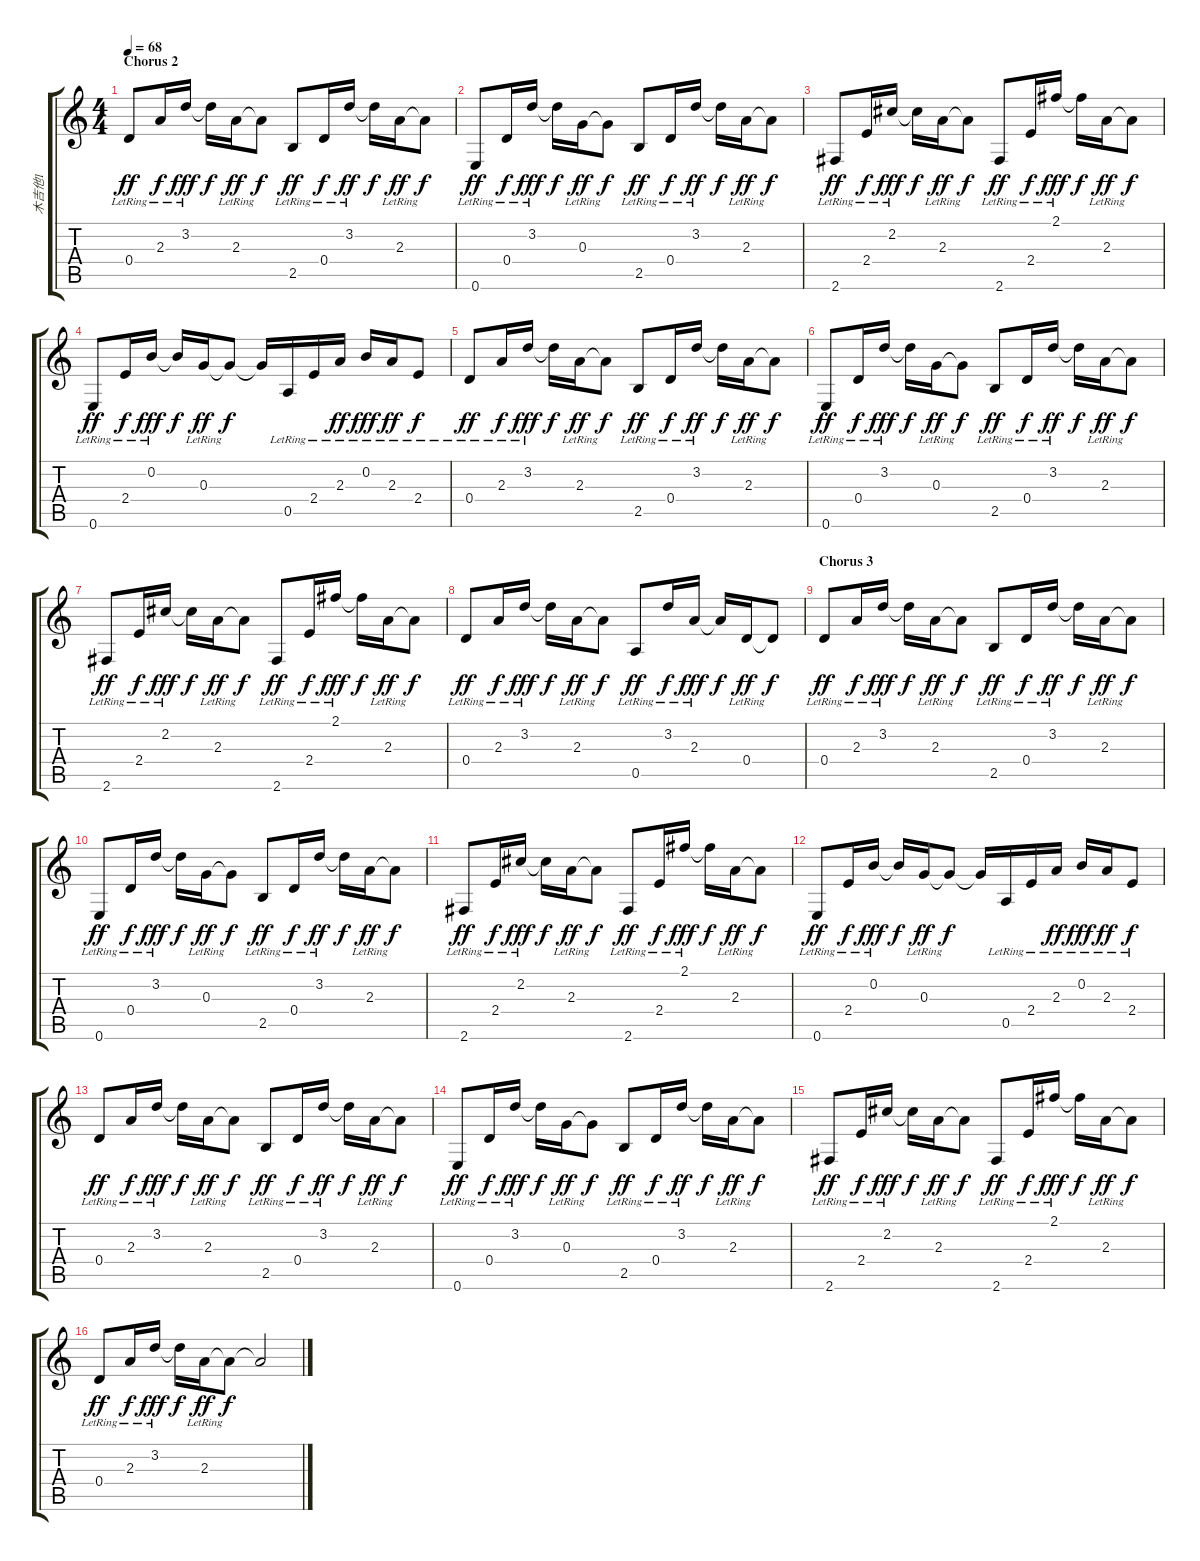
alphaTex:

\track ("木吉他1" "木吉他1") {instrument acousticguitarsteel}
\staff {score tabs}
\tuning (E4 B3 G3 D3 A2 E2) {hide}
\ts (4 4)
\section ("" "Chorus 2")
\tempo 68
\clef g2
\ks c
0.4{lr}.8{dy ff} 2.3{lr}.16{dy f} 3.2{lr}.16{dy fff} 3.2{t}.16{dy f} 2.3{lr}.16{dy ff} 2.3{t}.8{dy f} 2.5{lr}.8{dy ff} 0.4{lr}.16{dy f} 3.2{lr}.16{dy ff} 3.2{t}.16{dy f} 2.3{lr}.16{dy ff} 2.3{t}.8{dy f} |
0.6{lr}.8{dy ff} 0.4{lr}.16{dy f} 3.2{lr}.16{dy fff} 3.2{t}.16{dy f} 0.3{lr}.16{dy ff} 0.3{t}.8{dy f} 2.5{lr}.8{dy ff} 0.4{lr}.16{dy f} 3.2{lr}.16{dy ff} 3.2{t}.16{dy f} 2.3{lr}.16{dy ff} 2.3{t}.8{dy f} |
2.6{lr}.8{dy ff} 2.4{lr}.16{dy f} 2.2{lr}.16{dy fff} 2.2{t}.16{dy f} 2.3{lr}.16{dy ff} 2.3{t}.8{dy f} 2.6{lr}.8{dy ff} 2.4{lr}.16{dy f} 2.1{lr}.16{dy fff} 2.1{t}.16{dy f} 2.3{lr}.16{dy ff} 2.3{t}.8{dy f} |
0.6{lr}.8{dy ff} 2.4{lr}.16{dy f} 0.2{lr}.16{dy fff} 0.2{t}.16{dy f} 0.3{lr}.16{dy ff} 0.3{t}.8{dy f} 0.3{t}.16 0.5{lr}.16 2.4{lr}.16 2.3{lr}.16{dy ff} 0.2{lr}.16{dy fff} 2.3{lr}.16{dy ff} 2.4{lr}.8{dy f} |
0.4{lr}.8{dy ff} 2.3{lr}.16{dy f} 3.2{lr}.16{dy fff} 3.2{t}.16{dy f} 2.3{lr}.16{dy ff} 2.3{t}.8{dy f} 2.5{lr}.8{dy ff} 0.4{lr}.16{dy f} 3.2{lr}.16{dy ff} 3.2{t}.16{dy f} 2.3{lr}.16{dy ff} 2.3{t}.8{dy f} |
0.6{lr}.8{dy ff} 0.4{lr}.16{dy f} 3.2{lr}.16{dy fff} 3.2{t}.16{dy f} 0.3{lr}.16{dy ff} 0.3{t}.8{dy f} 2.5{lr}.8{dy ff} 0.4{lr}.16{dy f} 3.2{lr}.16{dy ff} 3.2{t}.16{dy f} 2.3{lr}.16{dy ff} 2.3{t}.8{dy f} |
2.6{lr}.8{dy ff} 2.4{lr}.16{dy f} 2.2{lr}.16{dy fff} 2.2{t}.16{dy f} 2.3{lr}.16{dy ff} 2.3{t}.8{dy f} 2.6{lr}.8{dy ff} 2.4{lr}.16{dy f} 2.1{lr}.16{dy fff} 2.1{t}.16{dy f} 2.3{lr}.16{dy ff} 2.3{t}.8{dy f} |
0.4{lr}.8{dy ff} 2.3{lr}.16{dy f} 3.2{lr}.16{dy fff} 3.2{t}.16{dy f} 2.3{lr}.16{dy ff} 2.3{t}.8{dy f} 0.5{lr}.8{dy ff} 3.2{lr}.16{dy f} 2.3{lr}.16{dy fff} 2.3{t}.16{dy f} 0.4{lr}.16{dy ff} 0.4{t}.8{dy f} |
\section ("" "Chorus 3")
0.4{lr}.8{dy ff} 2.3{lr}.16{dy f} 3.2{lr}.16{dy fff} 3.2{t}.16{dy f} 2.3{lr}.16{dy ff} 2.3{t}.8{dy f} 2.5{lr}.8{dy ff} 0.4{lr}.16{dy f} 3.2{lr}.16{dy ff} 3.2{t}.16{dy f} 2.3{lr}.16{dy ff} 2.3{t}.8{dy f} |
0.6{lr}.8{dy ff} 0.4{lr}.16{dy f} 3.2{lr}.16{dy fff} 3.2{t}.16{dy f} 0.3{lr}.16{dy ff} 0.3{t}.8{dy f} 2.5{lr}.8{dy ff} 0.4{lr}.16{dy f} 3.2{lr}.16{dy ff} 3.2{t}.16{dy f} 2.3{lr}.16{dy ff} 2.3{t}.8{dy f} |
2.6{lr}.8{dy ff} 2.4{lr}.16{dy f} 2.2{lr}.16{dy fff} 2.2{t}.16{dy f} 2.3{lr}.16{dy ff} 2.3{t}.8{dy f} 2.6{lr}.8{dy ff} 2.4{lr}.16{dy f} 2.1{lr}.16{dy fff} 2.1{t}.16{dy f} 2.3{lr}.16{dy ff} 2.3{t}.8{dy f} |
0.6{lr}.8{dy ff} 2.4{lr}.16{dy f} 0.2{lr}.16{dy fff} 0.2{t}.16{dy f} 0.3{lr}.16{dy ff} 0.3{t}.8{dy f} 0.3{t}.16 0.5{lr}.16 2.4{lr}.16 2.3{lr}.16{dy ff} 0.2{lr}.16{dy fff} 2.3{lr}.16{dy ff} 2.4{lr}.8{dy f} |
0.4{lr}.8{dy ff} 2.3{lr}.16{dy f} 3.2{lr}.16{dy fff} 3.2{t}.16{dy f} 2.3{lr}.16{dy ff} 2.3{t}.8{dy f} 2.5{lr}.8{dy ff} 0.4{lr}.16{dy f} 3.2{lr}.16{dy ff} 3.2{t}.16{dy f} 2.3{lr}.16{dy ff} 2.3{t}.8{dy f} |
0.6{lr}.8{dy ff} 0.4{lr}.16{dy f} 3.2{lr}.16{dy fff} 3.2{t}.16{dy f} 0.3{lr}.16{dy ff} 0.3{t}.8{dy f} 2.5{lr}.8{dy ff} 0.4{lr}.16{dy f} 3.2{lr}.16{dy ff} 3.2{t}.16{dy f} 2.3{lr}.16{dy ff} 2.3{t}.8{dy f} |
2.6{lr}.8{dy ff} 2.4{lr}.16{dy f} 2.2{lr}.16{dy fff} 2.2{t}.16{dy f} 2.3{lr}.16{dy ff} 2.3{t}.8{dy f} 2.6{lr}.8{dy ff} 2.4{lr}.16{dy f} 2.1{lr}.16{dy fff} 2.1{t}.16{dy f} 2.3{lr}.16{dy ff} 2.3{t}.8{dy f} |
0.4{lr}.8{dy ff} 2.3{lr}.16{dy f} 3.2{lr}.16{dy fff} 3.2{t}.16{dy f} 2.3{lr}.16{dy ff} 2.3{t}.8{dy f} 2.3{t}.2
